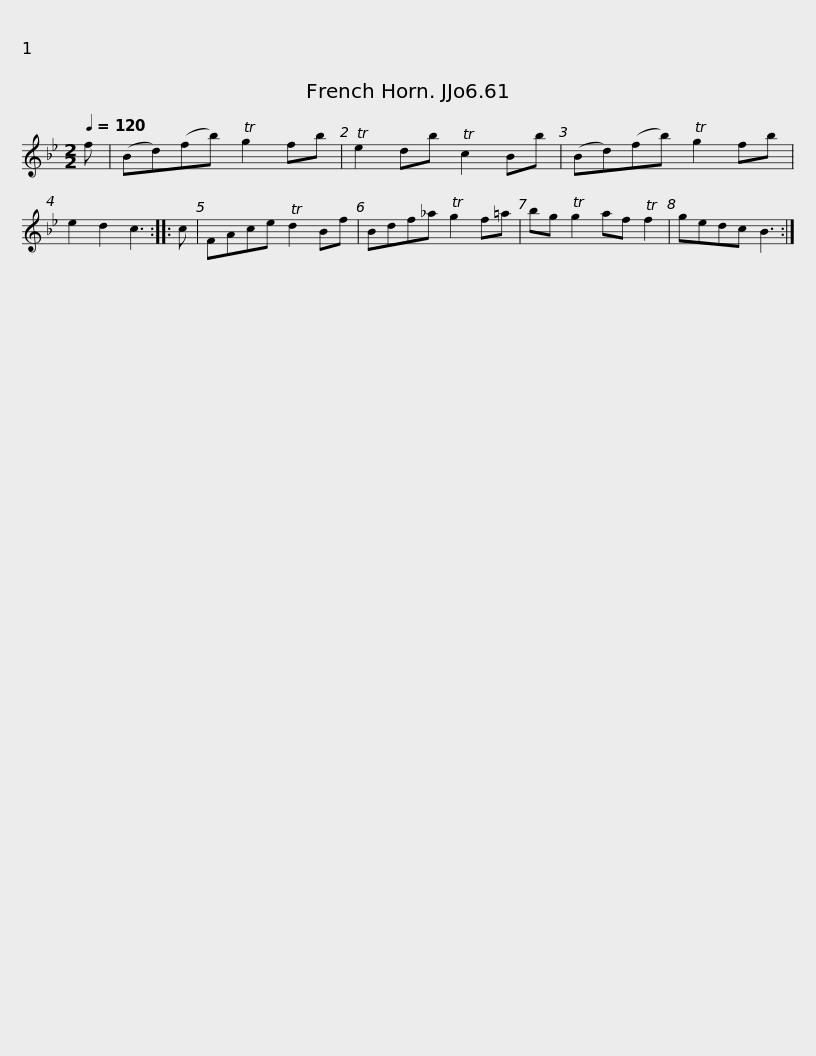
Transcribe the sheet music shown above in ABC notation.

X:1
L:1/8
Q:1/4=120
M:2/2
I:linebreak $
K:Bb
V:1 treble
V:1
 f | (Bd)(fb) Tg2 fb | Te2 db Tc2 Bb | (Bd)(fb) Tg2 fb | e2 d2 c3 :: %5
 c | FAce Td2 Bf |$ Bdf_a Tg2 f=a | bg Tg2 af Tf2 | gedc B3 :| %10
